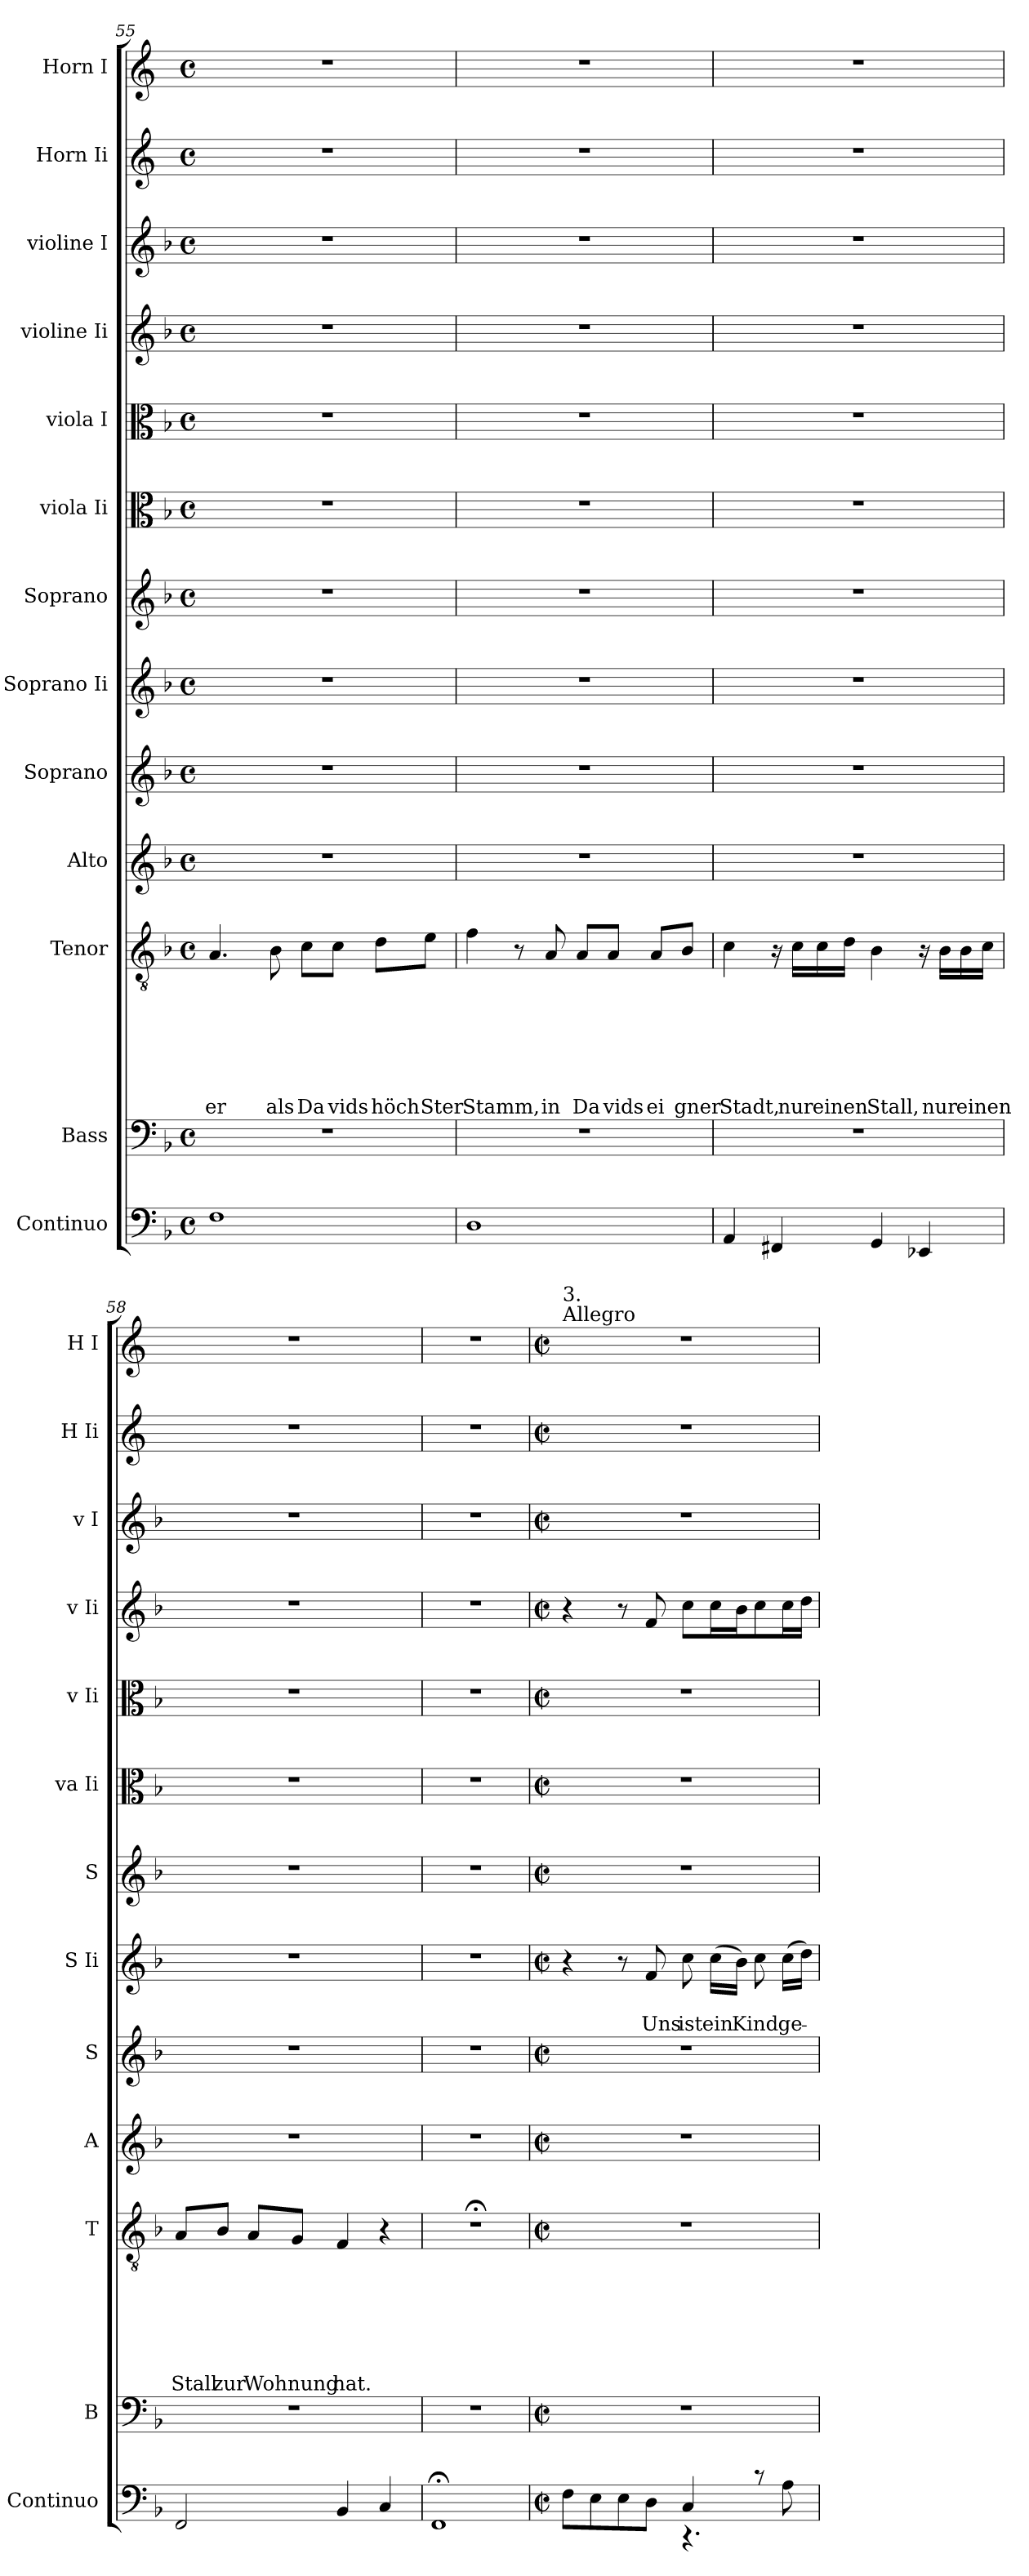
**kern	**kern	**kern	**text	**text	**text	**text	**text	**text	**text	**kern	**kern	**kern	**text	**text	**kern	**kern	**kern	**kern	**kern	**kern	**kern
*part13	*part12	*part11	*part11	*part11	*part11	*part11	*part11	*part11	*part11	*part10	*part9	*part8	*part8	*part8	*part7	*part6	*part5	*part4	*part3	*part2	*part1
*staff13	*staff12	*staff11	*staff11	*staff11	*staff11	*staff11	*staff11	*staff11	*staff11	*staff10	*staff9	*staff8	*staff8	*staff8	*staff7	*staff6	*staff5	*staff4	*staff3	*staff2	*staff1
*I"Continuo	*I"Bass	*I"Tenor	*	*	*	*	*	*	*	*I"Alto	*I"Soprano	*I"Soprano Ii	*	*	*I"Soprano	*I"viola Ii	*I"viola I	*I"violine Ii	*I"violine I	*I"Horn Ii	*I"Horn I
*I'Continuo	*I'B	*I'T	*	*	*	*	*	*	*	*I'A	*I'S	*I'S Ii	*	*	*I'S	*I'va Ii	*I'v Ii	*I'v Ii	*I'v I	*I'H Ii	*I'H I
!!LO:LB:g=z
*clefF4	*clefF4	*clefGv2	*	*	*	*	*	*	*	*clefG2	*clefG2	*clefG2	*	*	*clefG2	*clefC3	*clefC3	*clefG2	*clefG2	*clefG2	*clefG2
*	*	*	*	*	*	*	*	*	*	*	*	*	*	*	*	*	*	*	*	*ITrd-3c-5	*ITrd-3c-5
*k[b-]	*k[b-]	*k[b-]	*	*	*	*	*	*	*	*k[b-]	*k[b-]	*k[b-]	*	*	*k[b-]	*k[b-]	*k[b-]	*k[b-]	*k[b-]	*k[b-]	*k[b-]
*F:	*F:	*F:	*	*	*	*	*	*	*	*F:	*F:	*F:	*	*	*F:	*F:	*F:	*F:	*F:	*F:	*F:
*M4/4	*M4/4	*M4/4	*	*	*	*	*	*	*	*M4/4	*M4/4	*M4/4	*	*	*M4/4	*M4/4	*M4/4	*M4/4	*M4/4	*M4/4	*M4/4
*met(c)	*met(c)	*met(c)	*	*	*	*	*	*	*	*met(c)	*met(c)	*met(c)	*	*	*met(c)	*met(c)	*met(c)	*met(c)	*met(c)	*met(c)	*met(c)
=55	=55	=55	=55	=55	=55	=55	=55	=55	=55	=55	=55	=55	=55	=55	=55	=55	=55	=55	=55	=55	=55
!	!	!	!	!	!	!	!	!	!LO:LY:b	!	!	!	!	!	!	!	!	!	!	!	!
1F	1r	4.A/	.	.	.	.	.	.	er	1r	1r	1r	.	.	1r	1r	1r	1r	1r	1r	1r
!	!	!	!	!	!	!	!	!	!LO:LY:b	!	!	!	!	!	!	!	!	!	!	!	!
.	.	8B-\	.	.	.	.	.	.	als	.	.	.	.	.	.	.	.	.	.	.	.
!	!	!	!	!	!	!	!	!	!LO:LY:b	!	!	!	!	!	!	!	!	!	!	!	!
.	.	8c\L	.	.	.	.	.	.	Da	.	.	.	.	.	.	.	.	.	.	.	.
!	!	!	!	!	!	!	!	!	!LO:LY:b	!	!	!	!	!	!	!	!	!	!	!	!
.	.	8c\J	.	.	.	.	.	.	vids	.	.	.	.	.	.	.	.	.	.	.	.
!	!	!	!	!	!	!	!	!	!LO:LY:b	!	!	!	!	!	!	!	!	!	!	!	!
.	.	8d\L	.	.	.	.	.	.	höch	.	.	.	.	.	.	.	.	.	.	.	.
!	!	!	!	!	!	!	!	!	!LO:LY:b	!	!	!	!	!	!	!	!	!	!	!	!
.	.	8e\J	.	.	.	.	.	.	Ster	.	.	.	.	.	.	.	.	.	.	.	.
=56	=56	=56	=56	=56	=56	=56	=56	=56	=56	=56	=56	=56	=56	=56	=56	=56	=56	=56	=56	=56	=56
!	!	!	!	!	!	!	!	!	!LO:LY:b	!	!	!	!	!	!	!	!	!	!	!	!
1D	1r	4f\	.	.	.	.	.	.	Stamm,	1r	1r	1r	.	.	1r	1r	1r	1r	1r	1r	1r
.	.	8r	.	.	.	.	.	.	.	.	.	.	.	.	.	.	.	.	.	.	.
!	!	!	!	!	!	!	!	!	!LO:LY:b	!	!	!	!	!	!	!	!	!	!	!	!
.	.	8A/	.	.	.	.	.	.	in	.	.	.	.	.	.	.	.	.	.	.	.
!	!	!	!	!	!	!	!	!	!LO:LY:b	!	!	!	!	!	!	!	!	!	!	!	!
.	.	8A/L	.	.	.	.	.	.	Da	.	.	.	.	.	.	.	.	.	.	.	.
!	!	!	!	!	!	!	!	!	!LO:LY:b	!	!	!	!	!	!	!	!	!	!	!	!
.	.	8A/J	.	.	.	.	.	.	vids	.	.	.	.	.	.	.	.	.	.	.	.
!	!	!	!	!	!	!	!	!	!LO:LY:b	!	!	!	!	!	!	!	!	!	!	!	!
.	.	8A/L	.	.	.	.	.	.	ei	.	.	.	.	.	.	.	.	.	.	.	.
!	!	!	!	!	!	!	!	!	!LO:LY:b	!	!	!	!	!	!	!	!	!	!	!	!
.	.	8B-/J	.	.	.	.	.	.	gner	.	.	.	.	.	.	.	.	.	.	.	.
=57	=57	=57	=57	=57	=57	=57	=57	=57	=57	=57	=57	=57	=57	=57	=57	=57	=57	=57	=57	=57	=57
!	!	!	!	!	!	!	!	!	!LO:LY:b	!	!	!	!	!	!	!	!	!	!	!	!
4AA/	1r	4c\	.	.	.	.	.	.	Stadt,	1r	1r	1r	.	.	1r	1r	1r	1r	1r	1r	1r
4FF#</	.	16rA	.	.	.	.	.	.	.	.	.	.	.	.	.	.	.	.	.	.	.
!	!	!	!	!	!	!	!	!	!LO:LY:b	!	!	!	!	!	!	!	!	!	!	!	!
.	.	16c\LL	.	.	.	.	.	.	nur	.	.	.	.	.	.	.	.	.	.	.	.
!	!	!	!	!	!	!	!	!	!LO:LY:b	!	!	!	!	!	!	!	!	!	!	!	!
.	.	16c\	.	.	.	.	.	.	einen	.	.	.	.	.	.	.	.	.	.	.	.
.	.	16d\JJ	.	.	.	.	.	.	.	.	.	.	.	.	.	.	.	.	.	.	.
!	!	!	!	!	!	!	!	!	!LO:LY:b	!	!	!	!	!	!	!	!	!	!	!	!
4GG/	.	4B-\	.	.	.	.	.	.	Stall,	.	.	.	.	.	.	.	.	.	.	.	.
4EE-</	.	16rA	.	.	.	.	.	.	.	.	.	.	.	.	.	.	.	.	.	.	.
!	!	!	!	!	!	!	!	!	!LO:LY:b	!	!	!	!	!	!	!	!	!	!	!	!
.	.	16B-\LL	.	.	.	.	.	.	nur	.	.	.	.	.	.	.	.	.	.	.	.
!	!	!	!	!	!	!	!	!	!LO:LY:b	!	!	!	!	!	!	!	!	!	!	!	!
.	.	16B-\	.	.	.	.	.	.	einen	.	.	.	.	.	.	.	.	.	.	.	.
.	.	16c\JJ	.	.	.	.	.	.	.	.	.	.	.	.	.	.	.	.	.	.	.
=58	=58	=58	=58	=58	=58	=58	=58	=58	=58	=58	=58	=58	=58	=58	=58	=58	=58	=58	=58	=58	=58
!	!	!	!	!	!	!	!	!	!LO:LY:b	!	!	!	!	!	!	!	!	!	!	!	!
2FF/	1r	8A/L	.	.	.	.	.	.	Stall	1r	1r	1r	.	.	1r	1r	1r	1r	1r	1r	1r
!	!	!	!	!	!	!	!	!	!LO:LY:b	!	!	!	!	!	!	!	!	!	!	!	!
.	.	8B-/J	.	.	.	.	.	.	zur	.	.	.	.	.	.	.	.	.	.	.	.
!	!	!	!	!	!	!	!	!	!LO:LY:b	!	!	!	!	!	!	!	!	!	!	!	!
.	.	8A/L	.	.	.	.	.	.	Woh	.	.	.	.	.	.	.	.	.	.	.	.
!	!	!	!	!	!	!	!	!	!LO:LY:b	!	!	!	!	!	!	!	!	!	!	!	!
.	.	8G/J	.	.	.	.	.	.	nung	.	.	.	.	.	.	.	.	.	.	.	.
!	!	!	!	!	!	!	!	!	!LO:LY:b	!	!	!	!	!	!	!	!	!	!	!	!
4BB-/	.	4F/	.	.	.	.	.	.	hat.	.	.	.	.	.	.	.	.	.	.	.	.
4C/	.	4r	.	.	.	.	.	.	.	.	.	.	.	.	.	.	.	.	.	.	.
=59	=59	=59	=59	=59	=59	=59	=59	=59	=59	=59	=59	=59	=59	=59	=59	=59	=59	=59	=59	=59	=59
1FF;	1r	1r;<	.	.	.	.	.	.	.	1r	1r	1r	.	.	1r	1r	1r	1r	1r	1r	1r
!!LO:LB:g=z
=60	=60	=60	=60	=60	=60	=60	=60	=60	=60	=60	=60	=60	=60	=60	=60	=60	=60	=60	=60	=60	=60
*M2/2	*M2/2	*M2/2	*	*	*	*	*	*	*	*M2/2	*M2/2	*M2/2	*	*	*M2/2	*M2/2	*M2/2	*M2/2	*M2/2	*M2/2	*M2/2
*met(c|)	*met(c|)	*met(c|)	*	*	*	*	*	*	*	*met(c|)	*met(c|)	*met(c|)	*	*	*met(c|)	*met(c|)	*met(c|)	*met(c|)	*met(c|)	*met(c|)	*met(c|)
*^	*	*	*	*	*	*	*	*	*	*	*	*	*	*	*	*	*	*	*	*	*
!	!	!	!	!	!	!	!	!	!	!	!	!	!	!	!	!	!	!	!	!	!	!LO:TX:a:t=Allegro
!	!	!	!	!	!	!	!	!	!	!	!	!	!	!	!	!	!	!	!	!	!	!LO:TX:a:t=3.
2ryy	8F\L	1r	1r	.	.	.	.	.	.	.	1r	1r	4r	.	.	1r	1r	1r	4r	1r	1r	1r
.	8E<\	.	.	.	.	.	.	.	.	.	.	.	.	.	.	.	.	.	.	.	.	.
.	8E\	.	.	.	.	.	.	.	.	.	.	.	8r	.	.	.	.	.	8r	.	.	.
!	!	!	!	!	!	!	!	!	!	!	!	!	!	!	!LO:LY:b	!	!	!	!	!	!	!
.	8D<\J	.	.	.	.	.	.	.	.	.	.	.	8f/	.	Uns	.	.	.	8f/	.	.	.
!	!	!	!	!	!	!	!	!	!	!	!	!	!	!	!LO:LY:b	!	!	!	!	!	!	!
4C/	4.rDD	.	.	.	.	.	.	.	.	.	.	.	8cc\	.	ist	.	.	.	8cc\L	.	.	.
!	!	!	!	!	!	!	!	!	!	!	!	!	!	!	!LO:LY:b	!	!	!	!	!	!	!
.	.	.	.	.	.	.	.	.	.	.	.	.	(>16cc\LL	.	ein	.	.	.	16cc\L	.	.	.
!	!	!	!	!	!	!	!	!	!	!	!	!	!	!	!LO:LY:b	!	!	!	!	!	!	!
.	.	.	.	.	.	.	.	.	.	.	.	.	16b-\JJ)	.	Kind	.	.	.	16b-\J	.	.	.
8rc	.	.	.	.	.	.	.	.	.	.	.	.	8cc\	.	.	.	.	.	8cc\	.	.	.
!	!	!	!	!	!	!	!	!	!	!	!	!	!	!	!LO:LY:b	!	!	!	!	!	!	!
8ryy	8A<\	.	.	.	.	.	.	.	.	.	.	.	(>16cc\LL	.	ge-	.	.	.	16cc\L	.	.	.
.	.	.	.	.	.	.	.	.	.	.	.	.	16dd\JJ)	.	.	.	.	.	16dd\JJ	.	.	.
*v	*v	*	*	*	*	*	*	*	*	*	*	*	*	*	*	*	*	*	*	*	*	*
=	=	=	=	=	=	=	=	=	=	=	=	=	=	=	=	=	=	=	=	=	=
*-	*-	*-	*-	*-	*-	*-	*-	*-	*-	*-	*-	*-	*-	*-	*-	*-	*-	*-	*-	*-	*-
